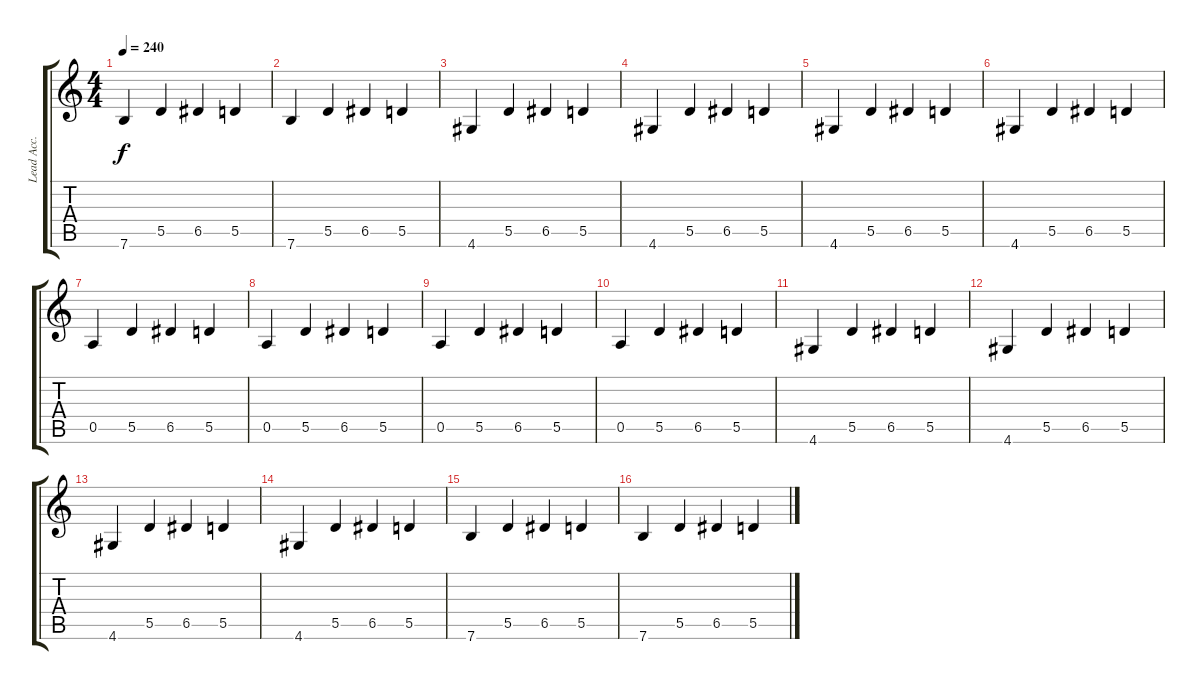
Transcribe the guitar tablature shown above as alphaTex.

\track ("Lead Acc." "Lead Acc.") {instrument acousticguitarnylon}
\staff {score tabs}
\tuning (E4 B3 G3 D3 A2 E2) {hide}
\ts (4 4)
\tempo 240
\clef g2
\ks c
7.6.4{dy f} 5.5.4 6.5.4 5.5.4 |
7.6.4 5.5.4 6.5.4 5.5.4 |
4.6.4 5.5.4 6.5.4 5.5.4 |
4.6.4 5.5.4 6.5.4 5.5.4 |
4.6.4 5.5.4 6.5.4 5.5.4 |
4.6.4 5.5.4 6.5.4 5.5.4 |
0.5.4 5.5.4 6.5.4 5.5.4 |
0.5.4 5.5.4 6.5.4 5.5.4 |
0.5.4 5.5.4 6.5.4 5.5.4 |
0.5.4 5.5.4 6.5.4 5.5.4 |
4.6.4 5.5.4 6.5.4 5.5.4 |
4.6.4 5.5.4 6.5.4 5.5.4 |
4.6.4 5.5.4 6.5.4 5.5.4 |
4.6.4 5.5.4 6.5.4 5.5.4 |
7.6.4 5.5.4 6.5.4 5.5.4 |
7.6.4 5.5.4 6.5.4 5.5.4
